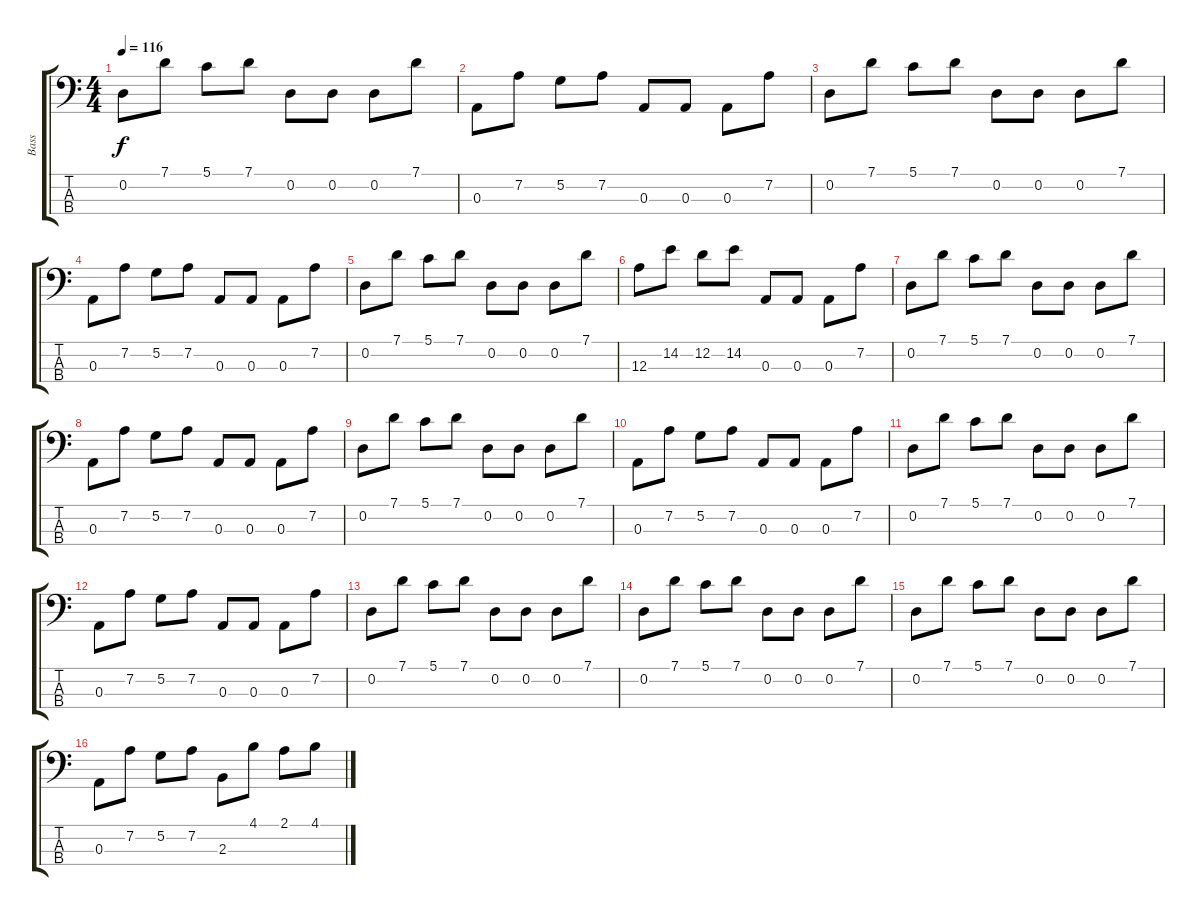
\track ("Bass" "Bass") {instrument electricbasspick}
\staff {score tabs}
\tuning (G2 D2 A1 E1) {hide}
\ts (4 4)
\tempo 116
\clef f4
\ks c
0.2.8{dy f} 7.1.8 5.1.8 7.1.8 0.2.8 0.2.8 0.2.8 7.1.8 |
0.3.8 7.2.8 5.2.8 7.2.8 0.3.8 0.3.8 0.3.8 7.2.8 |
0.2.8 7.1.8 5.1.8 7.1.8 0.2.8 0.2.8 0.2.8 7.1.8 |
0.3.8 7.2.8 5.2.8 7.2.8 0.3.8 0.3.8 0.3.8 7.2.8 |
0.2.8 7.1.8 5.1.8 7.1.8 0.2.8 0.2.8 0.2.8 7.1.8 |
12.3.8 14.2.8 12.2.8 14.2.8 0.3.8 0.3.8 0.3.8 7.2.8 |
0.2.8 7.1.8 5.1.8 7.1.8 0.2.8 0.2.8 0.2.8 7.1.8 |
0.3.8 7.2.8 5.2.8 7.2.8 0.3.8 0.3.8 0.3.8 7.2.8 |
0.2.8 7.1.8 5.1.8 7.1.8 0.2.8 0.2.8 0.2.8 7.1.8 |
0.3.8 7.2.8 5.2.8 7.2.8 0.3.8 0.3.8 0.3.8 7.2.8 |
0.2.8 7.1.8 5.1.8 7.1.8 0.2.8 0.2.8 0.2.8 7.1.8 |
0.3.8 7.2.8 5.2.8 7.2.8 0.3.8 0.3.8 0.3.8 7.2.8 |
0.2.8 7.1.8 5.1.8 7.1.8 0.2.8 0.2.8 0.2.8 7.1.8 |
0.2.8 7.1.8 5.1.8 7.1.8 0.2.8 0.2.8 0.2.8 7.1.8 |
0.2.8 7.1.8 5.1.8 7.1.8 0.2.8 0.2.8 0.2.8 7.1.8 |
0.3.8 7.2.8 5.2.8 7.2.8 2.3.8 4.1.8 2.1.8 4.1.8
